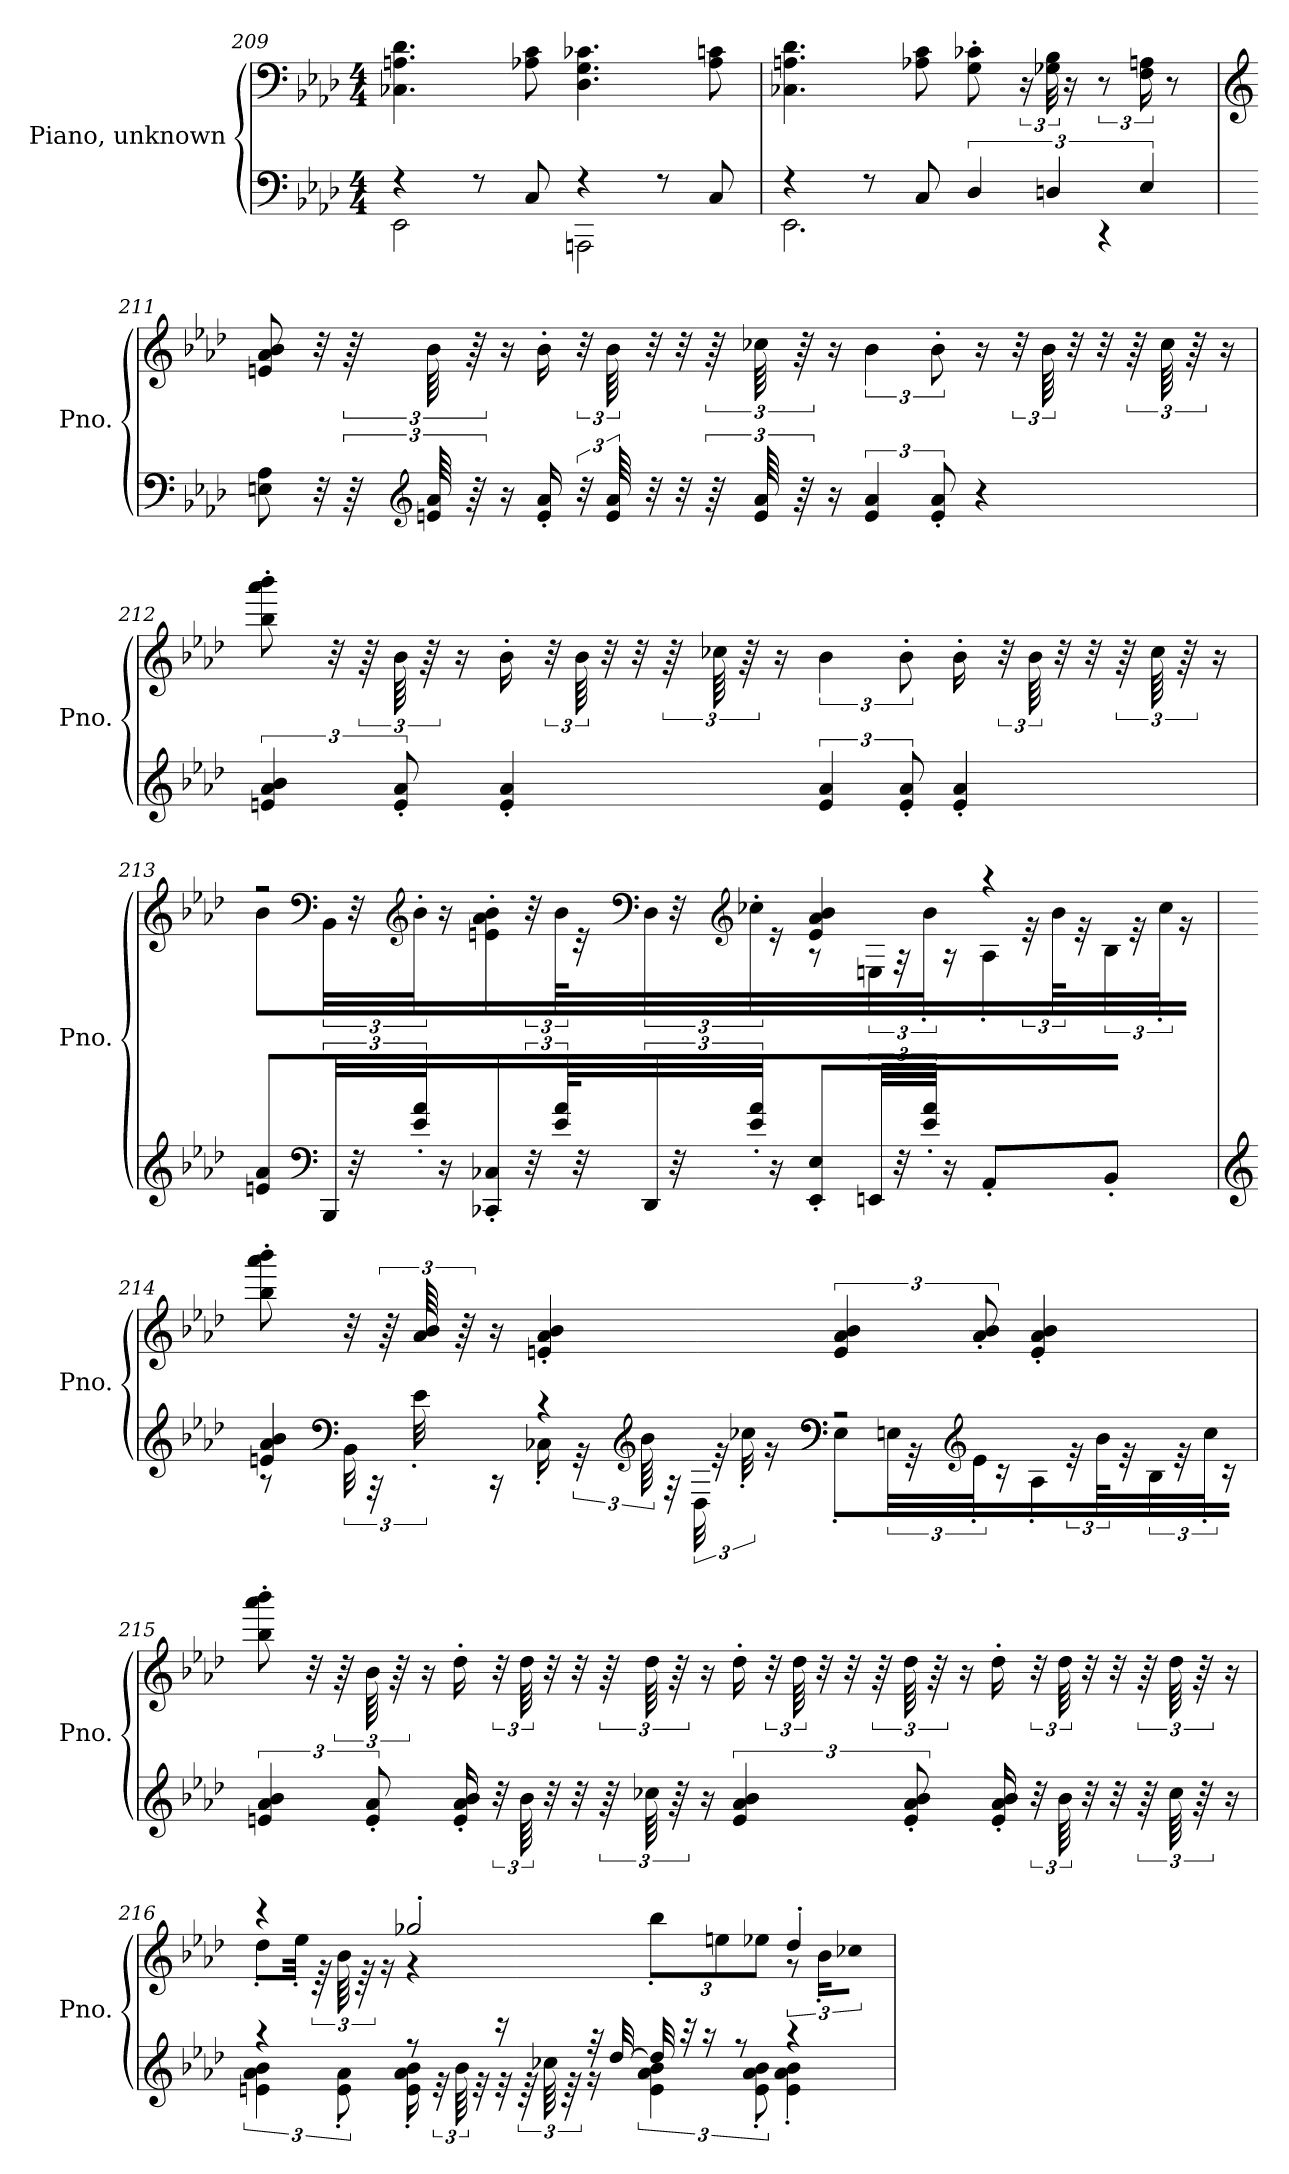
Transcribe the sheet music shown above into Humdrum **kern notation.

**kern	**kern
*part1	*part1
*staff2	*staff1
*I"Piano, unknown	*
*I'Pno.	*
*clefF4	*clefF4
*k[b-e-a-d-]	*k[b-e-a-d-]
*M4/4	*M4/4
=209	=209
*^	*
4r	2EE-\	4.C-X\ 4.An\ 4.d-\
8r	.	.
8C/	.	8A-X\ 8c\
4r	2AAAn\	4.D-\ 4.G\ 4.c-X\
8r	.	.
8C/	.	8A-\ 8cn\
=210	=210	=210
4r	2.EE-\	4.C-X\ 4.An\ 4.d-\
8r	.	.
8C/	.	8A-X\ 8c\
6D-/	.	8G\' 8c-X\'
.	.	24r
6Dn/	.	48G-X\ 48B-\
.	.	16r
.	4r	12r
6E-/	.	24F\ 24An\
.	.	8r
*v	*v	*
!!LO:LB:g=z
=211	=211
*	*clefG2
8En\ 8A-\	8en/ 8a-/ 8b-/
32r	32r
96r	96r
*clefG2	*
96en/ 96a-/	96b-\
96r	96r
16r	16r
16e/' 16a-/'	16b-'\
48r	48r
96e/ 96a-/	96b-\
32r	32r
32r	32r
96r	96r
96e/ 96a-/	96cc-X\
96r	96r
16r	16r
6e/ 6a-/	6b-\
12e/' 12a-/'	12b-'\
4r	16r
.	48r
.	96b-\
.	32r
.	32r
.	96r
.	96cc-\
.	96r
.	16r
!!LO:LB:g=z
=212	=212
6en/ 6a-/ 6b-/	8bb-\' 8aaa-\' 8bbb-\'
.	32r
.	96r
12e/' 12a-/'	96b-\
.	96r
.	16r
4e/' 4a-/'	16b-'\
.	48r
.	96b-\
.	32r
.	32r
.	96r
.	96cc-X\
.	96r
.	16r
6e/ 6a-/	6b-\
12e/' 12a-/'	12b-'\
4e/' 4a-/'	16b-'\
.	48r
.	96b-\
.	32r
.	32r
.	96r
.	96cc-\
.	96r
.	16r
!!LO:LB:g=z
=213	=213
*	*^
8en/ 8a-/L	2r	8b-\L
*clefF4	*clefF4	*
48BBB-/Jkk	.	48BB-\Jkk
48r	.	48r
*	*clefG2	*
48e\' 48a-\'	.	48b-'\
16r	.	16r
16CC-X/' 16C-X/'	.	16en\' 16a-\' 16b-\'
48r	.	48r
96e\ 96a-\	.	96b-\
32r	.	32r
*	*clefF4	*
48DD-/	.	48D-\
48r	.	48r
*	*clefG2	*
48e\' 48a-\'	.	48cc-X'\
16r	.	16r
8EE-/' 8E-/'L	4e/ 4a-/ 4b-/	8r
48EEn/Jkk	.	48En\
48r	.	48r
48e\' 48a-\'	.	48b-'\
16r	.	16r
8AA-'/L	4r	16A-'\
.	.	48r
.	.	96b-\
.	.	32r
8BB-'/J	.	48B-\
.	.	48r
.	.	48cc-'\
.	.	16r
*	*v	*v
!!LO:LB:g=z
=214	=214
*clefG2	*
*^	*
4en/ 4a-/ 4b-/	8r	8bb-\' 8aaa-\' 8bbb-\'
*clefF4	*	*
.	48BB-\	32r
.	48r	.
.	.	96r
.	48e'\	96a-/ 96b-/
.	.	96r
.	16r	16r
4r	16C-X'\	4en/' 4a-/' 4b-/'
.	48r	.
*clefG2	*	*
.	96b-\	.
.	32r	.
.	48D-\	.
.	48r	.
.	48cc-X'\	.
.	16r	.
*clefF4	*	*
2r	8E-'\L	6e/ 6a-/ 6b-/
.	48En\Jkk	.
.	48r	.
*clefG2	*	*
.	48e'\	12a-/' 12b-/'
.	16r	.
.	16A-'\	4e/' 4a-/' 4b-/'
.	48r	.
.	96b-\	.
.	32r	.
.	48B-\	.
.	48r	.
.	48cc-'\	.
.	16r	.
*v	*v	*
!!LO:PB:g=z
=215	=215
6en/ 6a-/ 6b-/	8bb-\' 8aaa-\' 8bbb-\'
.	32r
.	96r
12e/' 12a-/'	96b-\
.	96r
.	16r
16e/' 16a-/' 16b-/'	16dd-'\
48r	48r
96b-\	96dd-\
32r	32r
32r	32r
96r	96r
96cc-X\	96dd-\
96r	96r
16r	16r
6e/ 6a-/ 6b-/	16dd-'\
.	48r
.	96dd-\
.	32r
.	32r
.	96r
12e/' 12a-/' 12b-/'	96dd-\
.	96r
.	16r
16e/' 16a-/' 16b-/'	16dd-'\
48r	48r
96b-\	96dd-\
32r	32r
32r	32r
96r	96r
96cc-\	96dd-\
96r	96r
16r	16r
!!LO:LB:g=z
=216	=216
*^	*^
4r	6en\ 6a-\ 6b-\	4r	8dd-'\L
.	.	.	32ee-'\Jkk
.	.	.	96r
.	12e\' 12a-\'	.	96b-\
.	.	.	96r
.	.	.	16r
8r	16e\' 16a-\' 16b-\'	2gg-X'/	4r
.	48r	.	.
.	96b-\	.	.
.	32r	.	.
16r	32r	.	.
.	96r	.	.
.	96cc-X\	.	.
.	96r	.	.
32r	16r	.	.
[32dd-/	.	.	.
*	*	*	*Xbrackettup
32dd-/]	6e\ 6a-\ 6b-\	.	12bb-'\L
32r	.	.	.
16r	.	.	.
.	.	.	12een\
8r	.	.	.
.	12e\' 12a-\' 12b-\'	.	12ee-X\J
*	*	*	*brackettup
4r	4e\' 4a-\' 4b-\'	4dd-'/	12r
.	.	.	24b-'\KL
.	.	.	8cc-X\J
*v	*v	*	*
*	*v	*v
=	=
*-	*-
